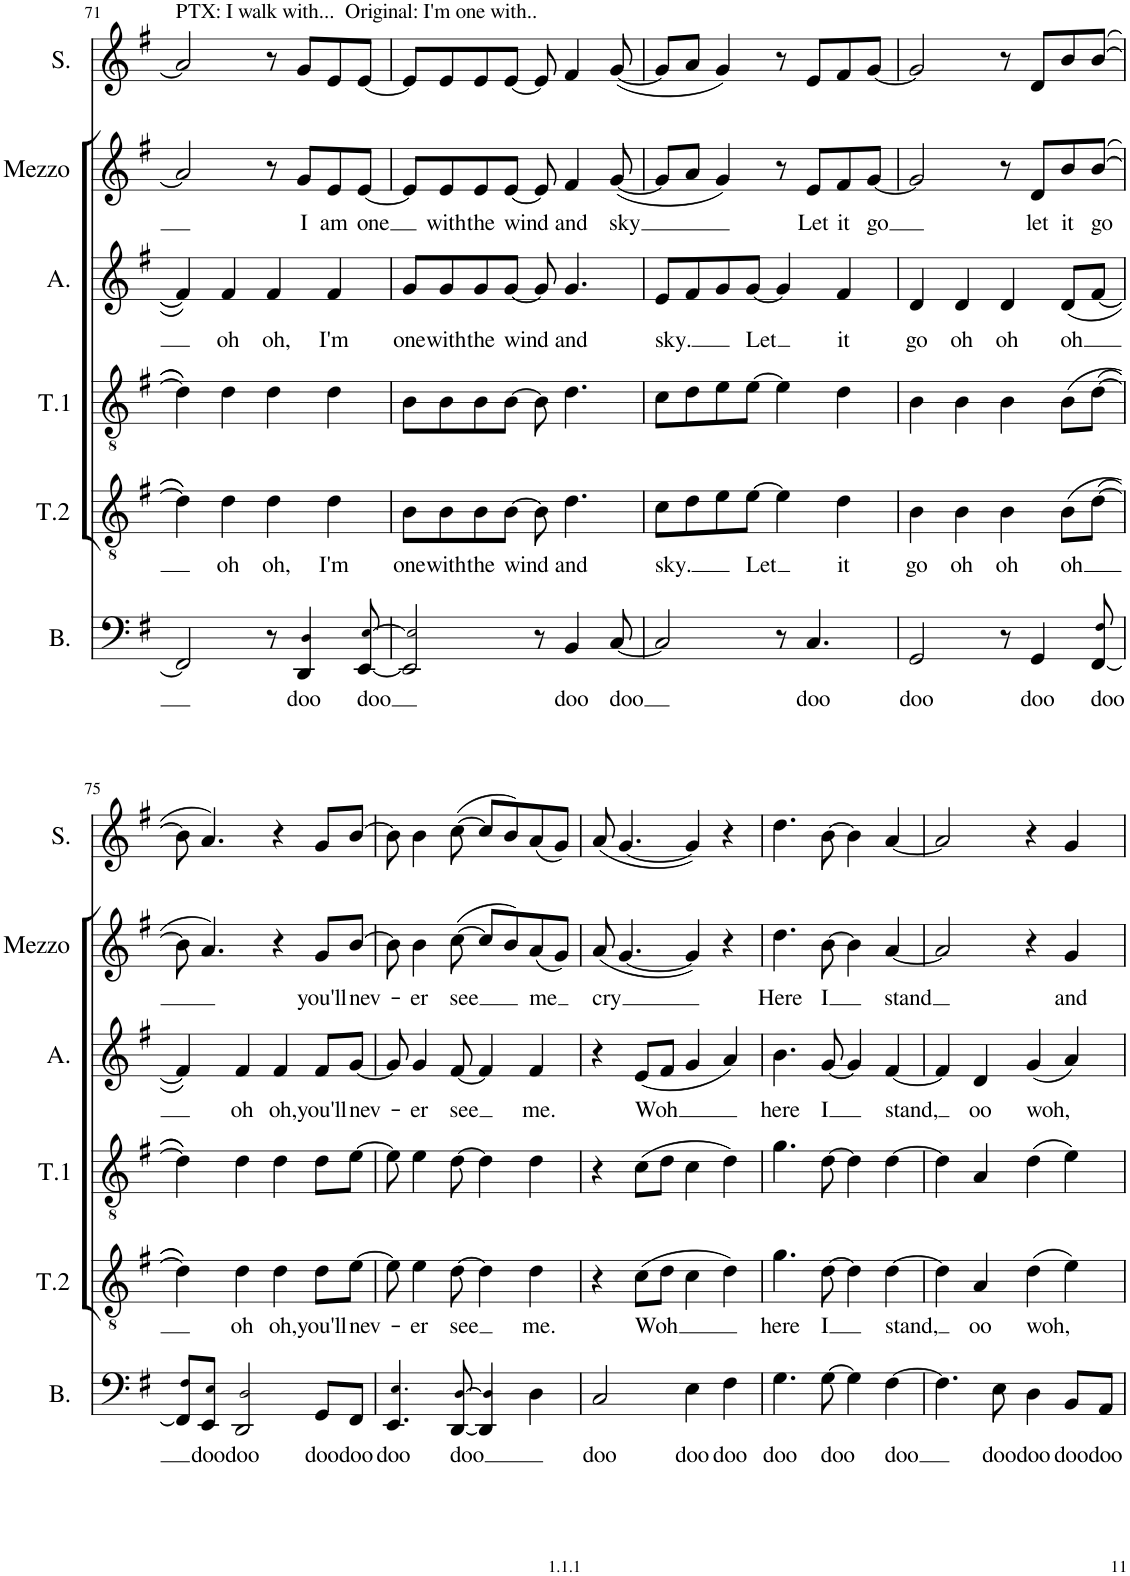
**kern	**text	**kern	**text	**kern	**kern	**text	**kern	**text	**kern
*part6	*part6	*part5	*part5	*part4	*part3	*part3	*part2	*part2	*part1
*staff6	*staff6	*staff5	*staff5	*staff4	*staff3	*staff3	*staff2	*staff2	*staff1
*I"Bass	*	*I"Tenor 2	*	*I"Tenor 1	*I"Alto	*	*I"Mezzosopran	*	*I"Sopran
*I'B.	*	*I'T.2	*	*I'T.1	*I'A.	*	*I'Mezzo	*	*I'S.
!!LO:PB:g=z
*clefF4	*	*clefGv2	*	*clefGv2	*clefG2	*	*clefG2	*	*clefG2
*k[f#]	*	*k[f#]	*	*k[f#]	*k[f#]	*	*k[f#]	*	*k[f#]
*M4/4	*	*M4/4	*	*M4/4	*M4/4	*	*M4/4	*	*M4/4
=71	=71	=71	=71	=71	=71	=71	=71	=71	=71
!	!	!	!	!	!	!	!	!	!LO:TX:a:t=PTX&colon; I walk with...  Original&colon; I'm one with..
2FF#/]	.	4d\]	.	4d\]	4f#/]	.	2a/]	.	2a/]
!	!	!	!LO:LY:b	!	!	!LO:LY:b	!	!	!
.	.	4d\	oh	4d\	4f#/	oh	.	.	.
!	!	!	!LO:LY:b	!	!	!LO:LY:b	!	!	!
8r	.	4d\	oh,	4d\	4f#/	oh,	8r	.	8r
!	!LO:LY:b	!	!	!	!	!	!	!LO:LY:b	!
4DD/ 4D!/	doo	.	.	.	.	.	8g/L	I	8g/L
!	!	!	!LO:LY:b	!	!	!LO:LY:b	!	!LO:LY:b	!
.	.	4d\	I'm	4d\	4f#/	I'm	8e/	am	8e/
!	!LO:LY:b	!	!	!	!	!	!	!LO:LY:b	!
[8EE/ [8E!/	doo	.	.	.	.	.	[8e/J	one	[8e/J
=72	=72	=72	=72	=72	=72	=72	=72	=72	=72
!	!	!	!LO:LY:b	!	!	!LO:LY:b	!	!	!
2EE/] 2E!/]	.	8B\L	one	8B\L	8g/L	one	8e/L]	.	8e/L]
!	!	!	!LO:LY:b	!	!	!LO:LY:b	!	!LO:LY:b	!
.	.	8B\	with	8B\	8g/	with	8e/	with	8e/
!	!	!	!LO:LY:b	!	!	!LO:LY:b	!	!LO:LY:b	!
.	.	8B\	the	8B\	8g/	the	8e/	the	8e/
!	!	!	!LO:LY:b	!	!	!LO:LY:b	!	!LO:LY:b	!
.	.	[8B\J	wind	[8B\J	[8g/J	wind	[8e/J	wind	[8e/J
8r	.	8B\]	.	8B\]	8g/]	.	8e/]	.	8e/]
!	!LO:LY:b	!	!LO:LY:b	!	!	!LO:LY:b	!	!LO:LY:b	!
4BB/	doo	4.d\	and	4.d\	4.g/	and	4f#/	and	4f#/
!	!LO:LY:b	!	!	!	!	!	!	!LO:LY:b	!
[8C/	doo	.	.	.	.	.	([8g/	sky	([8g/
=73	=73	=73	=73	=73	=73	=73	=73	=73	=73
!	!	!	!LO:LY:b	!	!	!LO:LY:b	!	!	!
2C/]	.	8c\L	sky.	8c\L	8e/L	sky.	8g/L]	.	8g/L]
.	.	8d\	.	8d\	8f#/	.	8a/J	.	8a/J
.	.	8e\	.	8e\	8g/	.	4g/)	.	4g/)
!	!	!	!LO:LY:b	!	!	!LO:LY:b	!	!	!
.	.	[8e\J	Let	[8e\J	[8g/J	Let	.	.	.
8r	.	4e\]	.	4e\]	4g/]	.	8r	.	8r
!	!LO:LY:b	!	!	!	!	!	!	!LO:LY:b	!
4.C/	doo	.	.	.	.	.	8e/L	Let	8e/L
!	!	!	!LO:LY:b	!	!	!LO:LY:b	!	!LO:LY:b	!
.	.	4d\	it	4d\	4f#/	it	8f#/	it	8f#/
!	!	!	!	!	!	!	!	!LO:LY:b	!
.	.	.	.	.	.	.	[8g/J	go	[8g/J
=74	=74	=74	=74	=74	=74	=74	=74	=74	=74
!	!LO:LY:b	!	!LO:LY:b	!	!	!LO:LY:b	!	!	!
2GG/	doo	4B\	go	4B\	4d/	go	2g/]	.	2g/]
!	!	!	!LO:LY:b	!	!	!LO:LY:b	!	!	!
.	.	4B\	oh	4B\	4d/	oh	.	.	.
!	!	!	!LO:LY:b	!	!	!LO:LY:b	!	!	!
8r	.	4B\	oh	4B\	4d/	oh	8r	.	8r
!	!LO:LY:b	!	!	!	!	!	!	!LO:LY:b	!
4GG/	doo	.	.	.	.	.	8d/L	let	8d/L
!	!	!	!LO:LY:b	!	!	!LO:LY:b	!	!LO:LY:b	!
.	.	(8B\L	oh	(8B\L	(8d/L	oh	8b/	it	8b/
!	!LO:LY:b	!	!	!	!	!	!	!LO:LY:b	!
[8FF#/ 8F#!/	doo	([8d\J	.	([8d\J	[8f#/J	.	([8b/J	go	([8b/J
!!LO:LB:g=z
=75	=75	=75	=75	=75	=75	=75	=75	=75	=75
8FF#/] 8F#!/L	.	4d\]))	.	4d\]))	4f#/])	.	8b\]	.	8b\]
!	!LO:LY:b	!	!	!	!	!	!	!	!
8EE/ 8E!/J	doo	.	.	.	.	.	4.a/)	.	4.a/)
!	!LO:LY:b	!	!LO:LY:b	!	!	!LO:LY:b	!	!	!
2DD/ 2D!/	doo	4d\	oh	4d\	4f#/	oh	.	.	.
!	!	!	!LO:LY:b	!	!	!LO:LY:b	!	!	!
.	.	4d\	oh,	4d\	4f#/	oh,	4r	.	4r
!	!LO:LY:b	!	!LO:LY:b	!	!	!LO:LY:b	!	!LO:LY:b	!
8GG/L	doo	8d\L	you'll	8d\L	8f#/L	you'll	8g/L	you'll	8g/L
!	!LO:LY:b	!	!LO:LY:b	!	!	!LO:LY:b	!	!LO:LY:b	!
8FF#/J	doo	[8e\J	nev-	[8e\J	[8g/J	nev-	[8b/J	nev-	[8b/J
=76	=76	=76	=76	=76	=76	=76	=76	=76	=76
!	!LO:LY:b	!	!	!	!	!	!	!	!
4.EE/ 4.E!/	doo	8e\]	.	8e\]	8g/]	.	8b\]	.	8b\]
!	!	!	!LO:LY:b	!	!	!LO:LY:b	!	!LO:LY:b	!
.	.	4e\	-er	4e\	4g/	-er	4b\	-er	4b\
!	!LO:LY:b	!	!LO:LY:b	!	!	!LO:LY:b	!	!LO:LY:b	!
[8DD/ [8D!/	doo	[8d\	see	[8d\	[8f#/	see	([8cc\	see	([8cc\
4DD/] 4D!/]	.	4d\]	.	4d\]	4f#/]	.	8cc/L]	.	8cc/L]
.	.	.	.	.	.	.	8b/)	.	8b/)
!	!	!	!LO:LY:b	!	!	!LO:LY:b	!	!LO:LY:b	!
4D\	.	4d\	me.	4d\	4f#/	me.	(8a/	me	(8a/
.	.	.	.	.	.	.	8g/J)	.	8g/J)
=77	=77	=77	=77	=77	=77	=77	=77	=77	=77
!	!LO:LY:b	!	!	!	!	!	!	!LO:LY:b	!
2C/	doo	4r	.	4r	4r	.	(8a/	cry	(8a/
.	.	.	.	.	.	.	[4.g/	.	[4.g/
!	!	!	!LO:LY:b	!	!	!LO:LY:b	!	!	!
.	.	(8c\L	Woh	(8c\L	(8e/L	Woh	.	.	.
.	.	8d\J	.	8d\J	8f#/J	.	.	.	.
!	!LO:LY:b	!	!	!	!	!	!	!	!
4E\	doo	4c\	.	4c\	4g/	.	4g/])	.	4g/])
!	!LO:LY:b	!	!	!	!	!	!	!	!
4F#\	doo	4d\)	.	4d\)	4a/)	.	4r	.	4r
=78	=78	=78	=78	=78	=78	=78	=78	=78	=78
!	!LO:LY:b	!	!LO:LY:b	!	!	!LO:LY:b	!	!LO:LY:b	!
4.G\	doo	4.g\	here	4.g\	4.b\	here	4.dd\	Here	4.dd\
!	!LO:LY:b	!	!LO:LY:b	!	!	!LO:LY:b	!	!LO:LY:b	!
[8G\	doo	[8d\	I	[8d\	[8g/	I	[8b\	I	[8b\
4G\]	.	4d\]	.	4d\]	4g/]	.	4b\]	.	4b\]
!	!LO:LY:b	!	!LO:LY:b	!	!	!LO:LY:b	!	!LO:LY:b	!
[4F#\	doo	[4d\	stand,	[4d\	[4f#/	stand,	[4a/	stand	[4a/
=79	=79	=79	=79	=79	=79	=79	=79	=79	=79
4.F#\]	.	4d\]	.	4d\]	4f#/]	.	2a/]	.	2a/]
!	!	!	!LO:LY:b	!	!	!LO:LY:b	!	!	!
.	.	4A/	oo	4A/	4d/	oo	.	.	.
!	!LO:LY:b	!	!	!	!	!	!	!	!
8E\	doo	.	.	.	.	.	.	.	.
!	!LO:LY:b	!	!LO:LY:b	!	!	!LO:LY:b	!	!	!
4D\	doo	(4d\	woh,	(4d\	(4g/	woh,	4r	.	4r
!	!LO:LY:b	!	!	!	!	!	!	!LO:LY:b	!
8BB/L	doo	4e\)	.	4e\)	4a/)	.	4g/	and	4g/
!	!LO:LY:b	!	!	!	!	!	!	!	!
8AA/J	doo	.	.	.	.	.	.	.	.
=	=	=	=	=	=	=	=	=	=
*-	*-	*-	*-	*-	*-	*-	*-	*-	*-
